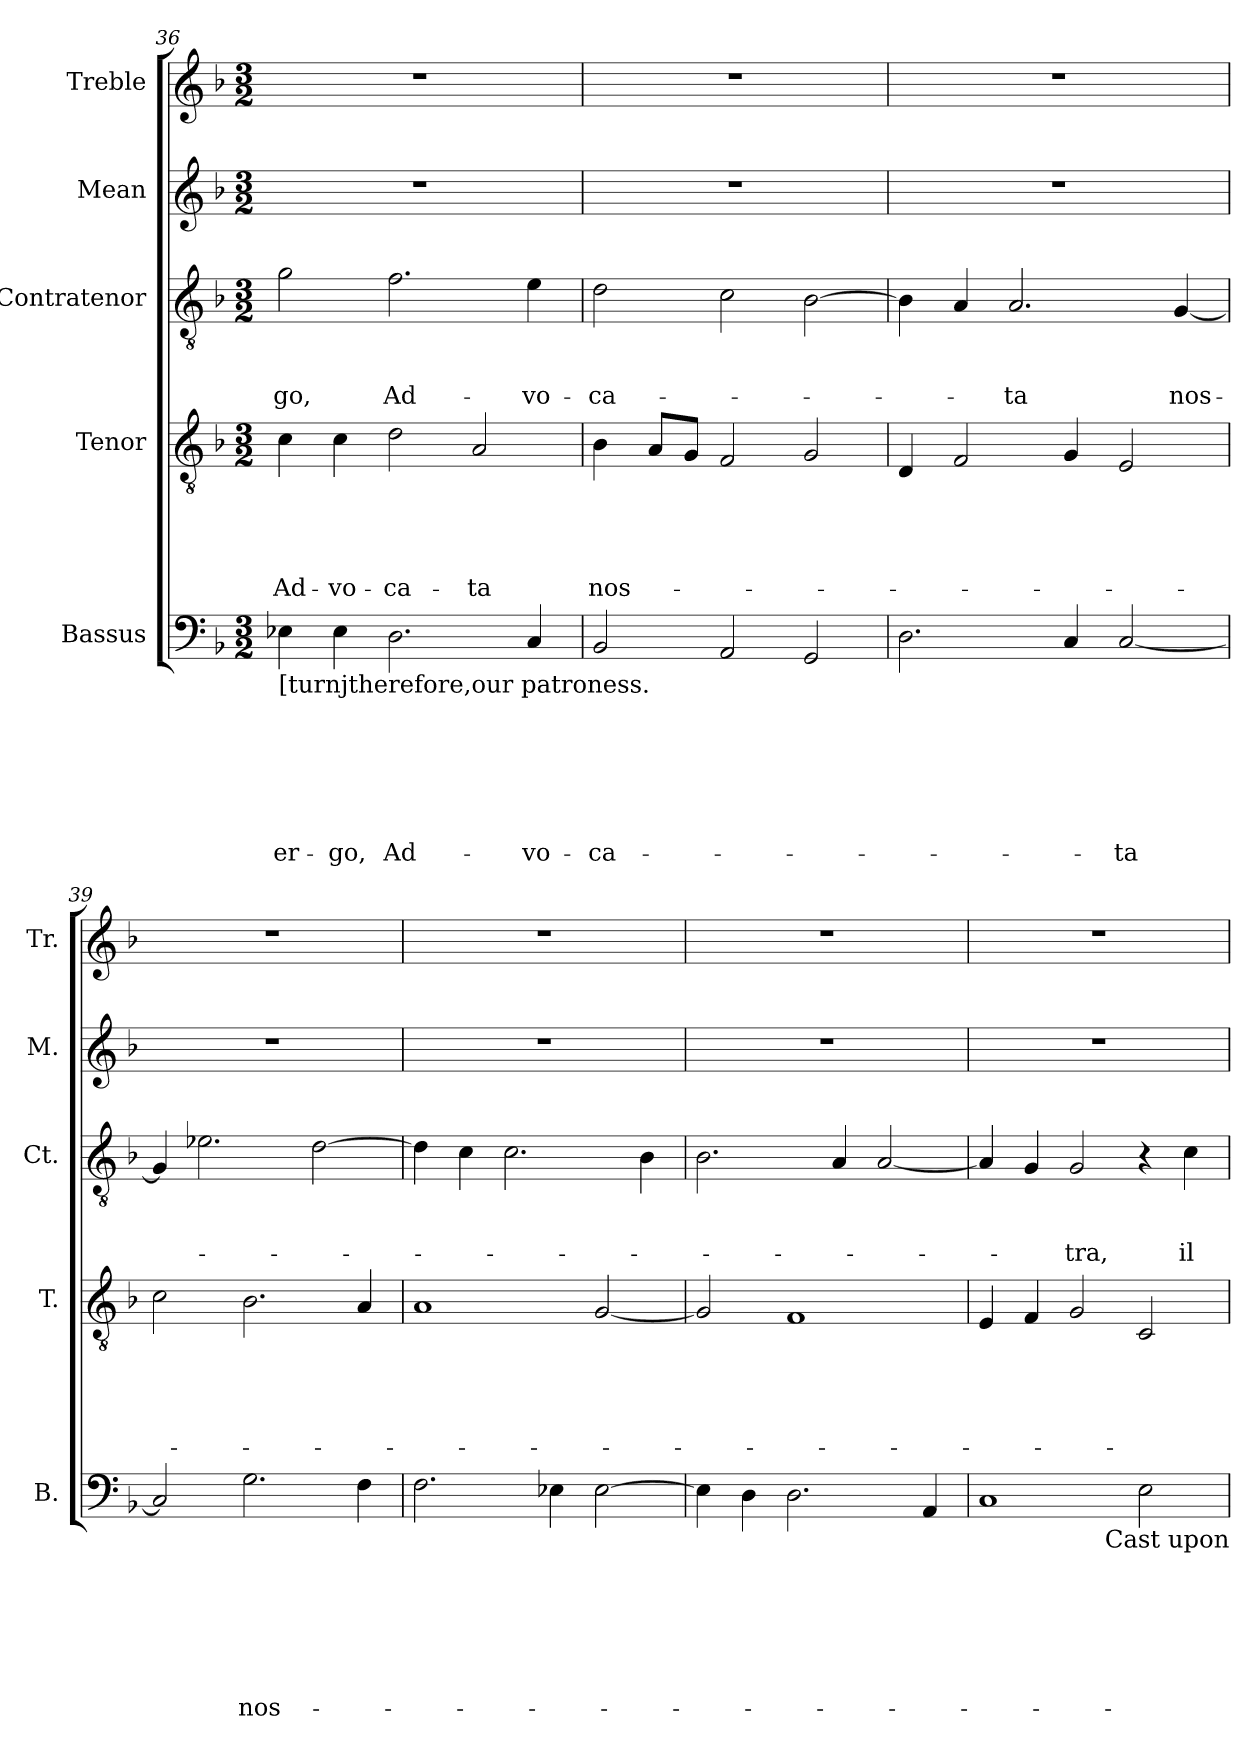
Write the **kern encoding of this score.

**kern	**text	**text	**text	**text	**text	**text	**text	**kern	**text	**text	**text	**text	**text	**kern	**text	**text	**text	**kern	**kern
*part5	*part5	*part5	*part5	*part5	*part5	*part5	*part5	*part4	*part4	*part4	*part4	*part4	*part4	*part3	*part3	*part3	*part3	*part2	*part1
*staff5	*staff5	*staff5	*staff5	*staff5	*staff5	*staff5	*staff5	*staff4	*staff4	*staff4	*staff4	*staff4	*staff4	*staff3	*staff3	*staff3	*staff3	*staff2	*staff1
*I"Bassus	*	*	*	*	*	*	*	*I"Tenor	*	*	*	*	*	*I"Contratenor	*	*	*	*I"Mean	*I"Treble
*I'B.	*	*	*	*	*	*	*	*I'T.	*	*	*	*	*	*I'Ct.	*	*	*	*I'M.	*I'Tr.
!!LO:LB:g=z
*clefF4	*	*	*	*	*	*	*	*clefGv2	*	*	*	*	*	*clefGv2	*	*	*	*clefG2	*clefG2
*k[b-]	*	*	*	*	*	*	*	*k[b-]	*	*	*	*	*	*k[b-]	*	*	*	*k[b-]	*k[b-]
*F:	*	*	*	*	*	*	*	*F:	*	*	*	*	*	*F:	*	*	*	*F:	*F:
*M3/2	*	*	*	*	*	*	*	*M3/2	*	*	*	*	*	*M3/2	*	*	*	*M3/2	*M3/2
=36	=36	=36	=36	=36	=36	=36	=36	=36	=36	=36	=36	=36	=36	=36	=36	=36	=36	=36	=36
!LO:TX:b:t=[turnjtherefore,our patroness.	!	!	!	!	!	!	!	!	!	!	!	!	!	!	!	!	!	!	!
!	!	!	!	!	!	!	!LO:LY:b	!	!	!	!	!	!LO:LY:b	!	!	!	!LO:LY:b	!	!
4E-X\	.	.	.	.	.	.	er-	4c\	.	.	.	.	Ad-	2g\	.	.	-go,	1.r	1.r
!	!	!	!	!	!	!	!LO:LY:b	!	!	!	!	!	!LO:LY:b	!	!	!	!	!	!
4E-\	.	.	.	.	.	.	-go,	4c\	.	.	.	.	-vo-	.	.	.	.	.	.
!	!	!	!	!	!	!	!LO:LY:b	!	!	!	!	!	!LO:LY:b:rj	!	!	!	!LO:LY:b	!	!
2.D\	.	.	.	.	.	.	Ad-	2d\	.	.	.	.	-ca-	2.f\	.	.	Ad-	.	.
!	!	!	!	!	!	!	!	!	!	!	!	!	!LO:LY:b	!	!	!	!	!	!
.	.	.	.	.	.	.	.	2A/	.	.	.	.	-ta	.	.	.	.	.	.
!	!	!	!	!	!	!	!LO:LY:b	!	!	!	!	!	!	!	!	!	!LO:LY:b	!	!
4C/	.	.	.	.	.	.	-vo-	.	.	.	.	.	.	4e\	.	.	-vo-	.	.
=37	=37	=37	=37	=37	=37	=37	=37	=37	=37	=37	=37	=37	=37	=37	=37	=37	=37	=37	=37
!	!	!	!	!	!	!	!LO:LY:b	!	!	!	!	!	!LO:LY:b	!	!	!	!LO:LY:b	!	!
2BB-/	.	.	.	.	.	.	-ca-	4B-\	.	.	.	.	nos-	2d\	.	.	-ca-	1.r	1.r
.	.	.	.	.	.	.	.	8A/L	.	.	.	.	.	.	.	.	.	.	.
.	.	.	.	.	.	.	.	8G/J	.	.	.	.	.	.	.	.	.	.	.
2AA/	.	.	.	.	.	.	.	2F/	.	.	.	.	.	2c\	.	.	.	.	.
2GG/	.	.	.	.	.	.	.	2G/	.	.	.	.	.	[>2B-\	.	.	.	.	.
=38	=38	=38	=38	=38	=38	=38	=38	=38	=38	=38	=38	=38	=38	=38	=38	=38	=38	=38	=38
2.D\	.	.	.	.	.	.	.	4D/	.	.	.	.	.	4B-\]	.	.	.	1.r	1.r
.	.	.	.	.	.	.	.	2F/	.	.	.	.	.	4A/	.	.	.	.	.
!	!	!	!	!	!	!	!	!	!	!	!	!	!	!	!	!	!LO:LY:b	!	!
.	.	.	.	.	.	.	.	.	.	.	.	.	.	2.A/	.	.	-ta	.	.
4C/	.	.	.	.	.	.	.	4G/	.	.	.	.	.	.	.	.	.	.	.
!	!	!	!	!	!	!	!LO:LY:b	!	!	!	!	!	!	!	!	!	!	!	!
[<2C/	.	.	.	.	.	.	-ta	2E/	.	.	.	.	.	.	.	.	.	.	.
!	!	!	!	!	!	!	!	!	!	!	!	!	!	!	!	!	!LO:LY:b	!	!
.	.	.	.	.	.	.	.	.	.	.	.	.	.	[<4G/	.	.	nos-	.	.
=39	=39	=39	=39	=39	=39	=39	=39	=39	=39	=39	=39	=39	=39	=39	=39	=39	=39	=39	=39
2C/]	.	.	.	.	.	.	.	2c\	.	.	.	.	.	4G/]	.	.	.	1.r	1.r
.	.	.	.	.	.	.	.	.	.	.	.	.	.	2.e-X\	.	.	.	.	.
!	!	!	!	!	!	!	!LO:LY:b	!	!	!	!	!	!	!	!	!	!	!	!
2.G\	.	.	.	.	.	.	nos-	2.B-\	.	.	.	.	.	.	.	.	.	.	.
.	.	.	.	.	.	.	.	.	.	.	.	.	.	[>2d\	.	.	.	.	.
4F\	.	.	.	.	.	.	.	4A/	.	.	.	.	.	.	.	.	.	.	.
=40	=40	=40	=40	=40	=40	=40	=40	=40	=40	=40	=40	=40	=40	=40	=40	=40	=40	=40	=40
2.F\	.	.	.	.	.	.	.	1A	.	.	.	.	.	4d\]	.	.	.	1.r	1.r
.	.	.	.	.	.	.	.	.	.	.	.	.	.	4c\	.	.	.	.	.
.	.	.	.	.	.	.	.	.	.	.	.	.	.	2.c\	.	.	.	.	.
4E-\	.	.	.	.	.	.	.	.	.	.	.	.	.	.	.	.	.	.	.
[>2E-\	.	.	.	.	.	.	.	[<2G/	.	.	.	.	.	.	.	.	.	.	.
.	.	.	.	.	.	.	.	.	.	.	.	.	.	4B-\	.	.	.	.	.
=41	=41	=41	=41	=41	=41	=41	=41	=41	=41	=41	=41	=41	=41	=41	=41	=41	=41	=41	=41
4E-\]	.	.	.	.	.	.	.	2G/]	.	.	.	.	.	2.B-\	.	.	.	1.r	1.r
4D\	.	.	.	.	.	.	.	.	.	.	.	.	.	.	.	.	.	.	.
2.D\	.	.	.	.	.	.	.	1F	.	.	.	.	.	.	.	.	.	.	.
.	.	.	.	.	.	.	.	.	.	.	.	.	.	4A/	.	.	.	.	.
.	.	.	.	.	.	.	.	.	.	.	.	.	.	[<2A/	.	.	.	.	.
4AA/	.	.	.	.	.	.	.	.	.	.	.	.	.	.	.	.	.	.	.
!!LO:LB:g=z
=42	=42	=42	=42	=42	=42	=42	=42	=42	=42	=42	=42	=42	=42	=42	=42	=42	=42	=42	=42
1C	.	.	.	.	.	.	.	4E/	.	.	.	.	.	4A/]	.	.	.	1.r	1.r
.	.	.	.	.	.	.	.	4F/	.	.	.	.	.	4G/	.	.	.	.	.
!	!	!	!	!	!	!	!	!	!	!	!	!	!	!	!	!	!LO:LY:b	!	!
.	.	.	.	.	.	.	.	2G/	.	.	.	.	.	2G/	.	.	-tra,	.	.
2E\	.	.	.	.	.	.	.	2C/	.	.	.	.	.	4r	.	.	.	.	.
!	!	!	!	!	!	!	!	!	!	!	!	!	!	!	!	!	!LO:LY:b	!	!
.	.	.	.	.	.	.	.	.	.	.	.	.	.	4c\	.	.	il-	.	.
!LO:TX:b:t=Cast upon	!	!	!	!	!	!	!	!	!	!	!	!	!	!	!	!	!	!	!
=	=	=	=	=	=	=	=	=	=	=	=	=	=	=	=	=	=	=	=
*-	*-	*-	*-	*-	*-	*-	*-	*-	*-	*-	*-	*-	*-	*-	*-	*-	*-	*-	*-
